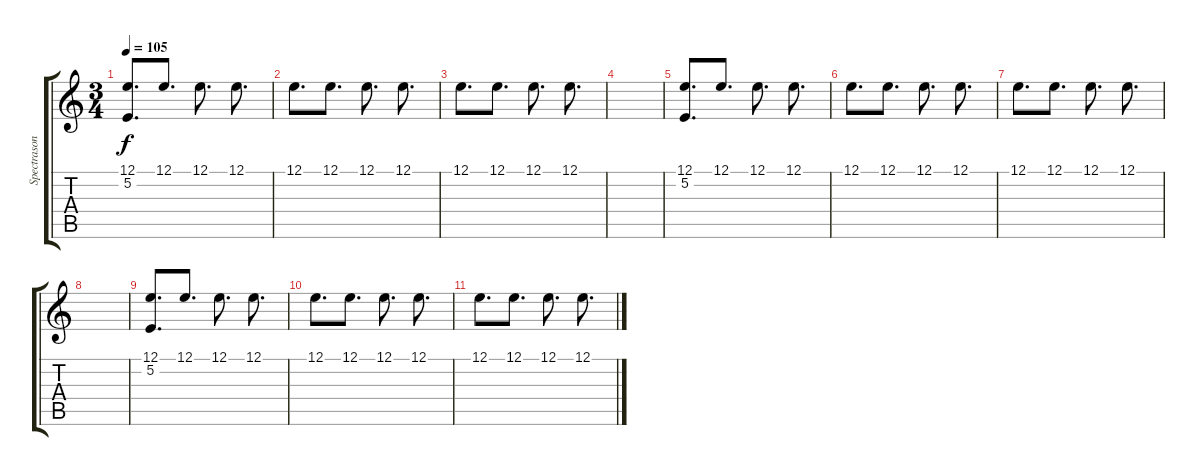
\track ("Spectrasonics Omnisphere" "Spectrason") {instrument fx5brightness}
\staff {score tabs}
\tuning (E4 B3 G3 D3 A2 E2) {hide}
\ts (3 4)
\tempo 105
\clef g2
\ks c
(12.1 5.2).8{d dy f volume 9} 12.1.8{d} 12.1.8{d volume 8} 12.1.8{d volume 7} |
12.1.8{d volume 6} 12.1.8{d volume 5} 12.1.8{d volume 4} 12.1.8{d volume 3} |
12.1.8{d volume 2} 12.1.8{d volume 1} 12.1.8{d volume 1} 12.1.8{d volume 1} |
|
(12.1 5.2).8{d volume 9} 12.1.8{d} 12.1.8{d volume 8} 12.1.8{d volume 7} |
12.1.8{d volume 6} 12.1.8{d volume 5} 12.1.8{d volume 4} 12.1.8{d volume 3} |
12.1.8{d volume 2} 12.1.8{d volume 1} 12.1.8{d volume 1} 12.1.8{d volume 1} |
|
(12.1 5.2).8{d volume 9} 12.1.8{d} 12.1.8{d volume 8} 12.1.8{d volume 7} |
12.1.8{d volume 6} 12.1.8{d volume 5} 12.1.8{d volume 4} 12.1.8{d volume 3} |
12.1.8{d volume 2} 12.1.8{d volume 1} 12.1.8{d volume 1} 12.1.8{d volume 1}
